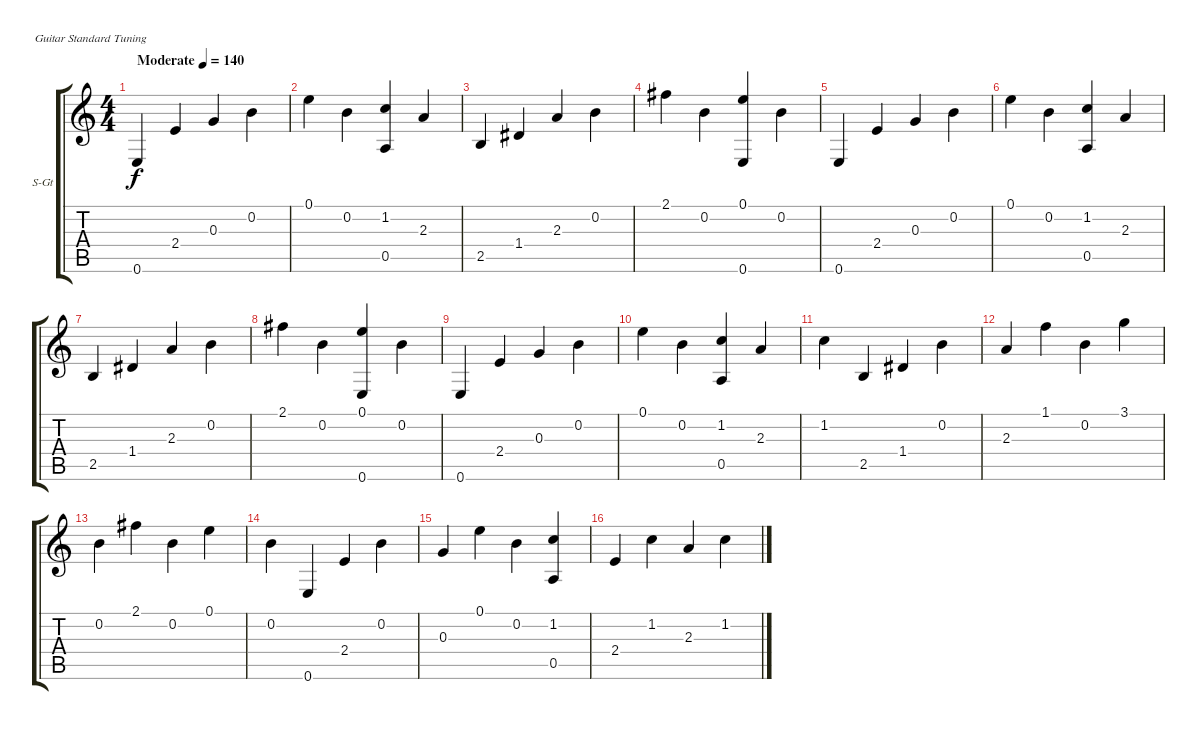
\bracketExtendMode groupsimilarinstruments
\firstSystemTrackNameOrientation horizontal
\otherSystemsTrackNameOrientation horizontal
\track ("Track 1" "S-Gt") {instrument acousticguitarsteel}
\staff {score tabs}
\tuning (E4 B3 G3 D3 A2 E2)
\ts (4 4)
\beaming (8 2 2 2 2)
\tempo (140 "Moderate")
\clef g2
\ks c
0.6.4{dy f instrument acousticguitarsteel} 2.4.4 0.3.4 0.2.4 |
0.1.4 0.2.4 (1.2 0.5).4 2.3.4 |
2.5.4 1.4.4 2.3.4 0.2.4 |
2.1.4 0.2.4 (0.1 0.6).4 0.2.4 |
0.6.4 2.4.4 0.3.4 0.2.4 |
0.1.4 0.2.4 (1.2 0.5).4 2.3.4 |
2.5.4 1.4.4 2.3.4 0.2.4 |
2.1.4 0.2.4 (0.1 0.6).4 0.2.4 |
0.6.4 2.4.4 0.3.4 0.2.4 |
0.1.4 0.2.4 (1.2 0.5).4 2.3.4 |
1.2.4 2.5.4 1.4.4 0.2.4 |
2.3.4 1.1.4 0.2.4 3.1.4 |
0.2.4 2.1.4 0.2.4 0.1.4 |
0.2.4 0.6.4 2.4.4 0.2.4 |
0.3.4 0.1.4 0.2.4 (1.2 0.5).4 |
2.4.4 1.2.4 2.3.4 1.2.4
